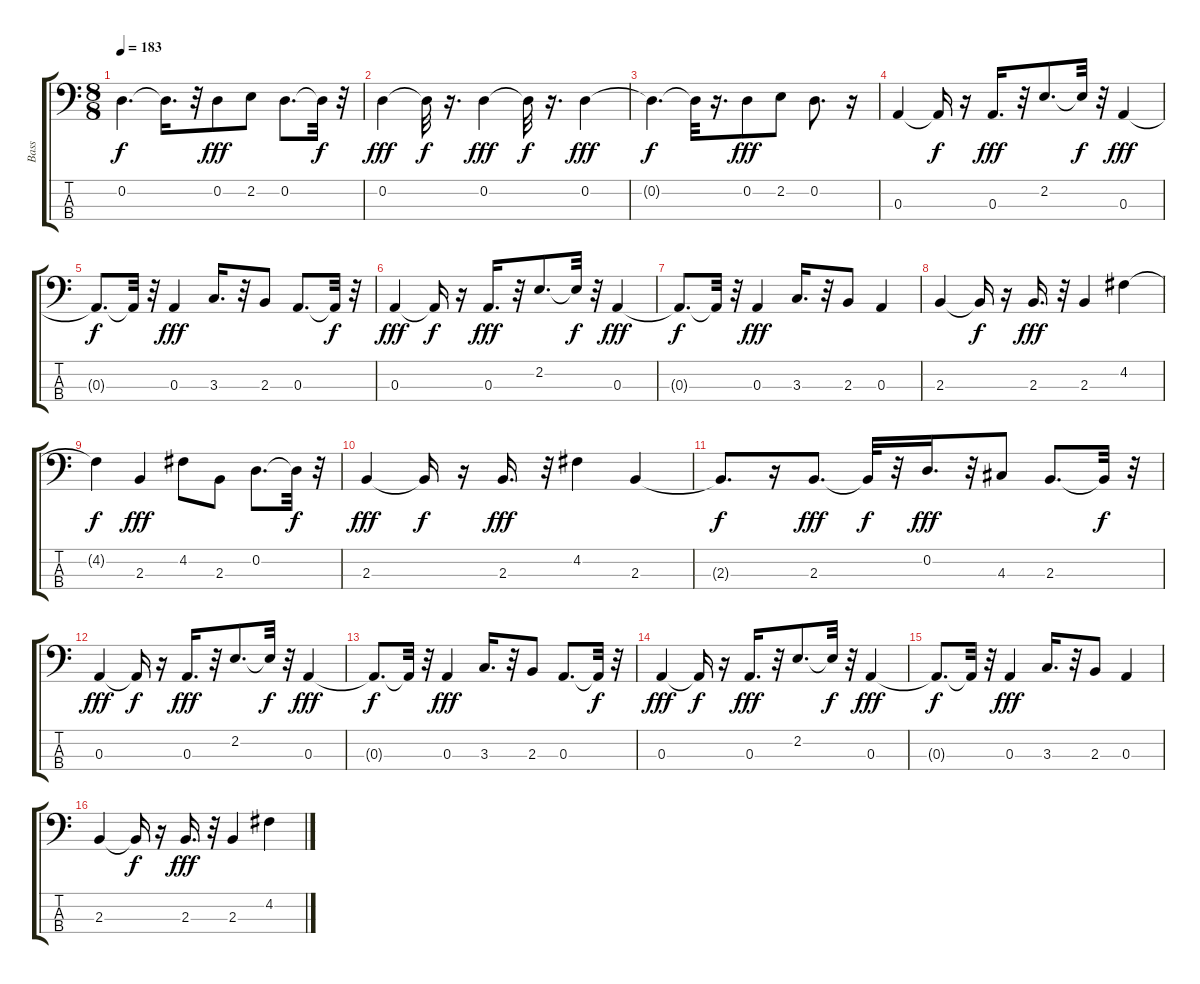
\track ("Bass" "Bass") {instrument fretlessbass}
\staff {score tabs}
\tuning (G2 D2 A1 E1) {hide}
\ts (8 8)
\tempo 183
\clef f4
\ks c
0.2{t}.4{d dy f} 0.2{t}.16{d} r.32 0.2.8{dy fff} 2.2.8 0.2.8{d} 0.2{t}.32{dy f} r.32 |
0.2.4{dy fff} 0.2{t}.32{dy f} r.16{d} 0.2.4{dy fff} 0.2{t}.32{dy f} r.16{d} 0.2.4{dy fff} |
0.2{t}.4{d dy f} 0.2{t}.32 r.16{d} 0.2.8{dy fff} 2.2.8 0.2.8{d} r.16 |
0.3.4 0.3{t}.16{dy f} r.16 0.3.16{d dy fff} r.32 2.2.8{d} 2.2{t}.32{dy f} r.32 0.3.4{dy fff} |
0.3{t}.8{d dy f} 0.3{t}.32 r.32 0.3.4{dy fff} 3.3.16{d} r.32 2.3.8 0.3.8{d} 0.3{t}.32{dy f} r.32 |
0.3.4{dy fff} 0.3{t}.16{dy f} r.16 0.3.16{d dy fff} r.32 2.2.8{d} 2.2{t}.32{dy f} r.32 0.3.4{dy fff} |
0.3{t}.8{d dy f} 0.3{t}.32 r.32 0.3.4{dy fff} 3.3.16{d} r.32 2.3.8 0.3.4 |
2.3.4 2.3{t}.16{dy f} r.16 2.3.16{d dy fff} r.32 2.3.4 4.2.4 |
4.2{t}.4{dy f} 2.3.4{dy fff} 4.2.8 2.3.8 0.2.8{d} 0.2{t}.32{dy f} r.32 |
2.3.4{dy fff} 2.3{t}.16{dy f} r.16 2.3.16{d dy fff} r.32 4.2.4 2.3.4 |
2.3{t}.8{d dy f} r.16 2.3.8{d dy fff} 2.3{t}.32{dy f} r.32 0.2.16{d dy fff} r.32 4.3.8 2.3.8{d} 2.3{t}.32{dy f} r.32 |
0.3.4{dy fff} 0.3{t}.16{dy f} r.16 0.3.16{d dy fff} r.32 2.2.8{d} 2.2{t}.32{dy f} r.32 0.3.4{dy fff} |
0.3{t}.8{d dy f} 0.3{t}.32 r.32 0.3.4{dy fff} 3.3.16{d} r.32 2.3.8 0.3.8{d} 0.3{t}.32{dy f} r.32 |
0.3.4{dy fff} 0.3{t}.16{dy f} r.16 0.3.16{d dy fff} r.32 2.2.8{d} 2.2{t}.32{dy f} r.32 0.3.4{dy fff} |
0.3{t}.8{d dy f} 0.3{t}.32 r.32 0.3.4{dy fff} 3.3.16{d} r.32 2.3.8 0.3.4 |
2.3.4 2.3{t}.16{dy f} r.16 2.3.16{d dy fff} r.32 2.3.4 4.2.4
